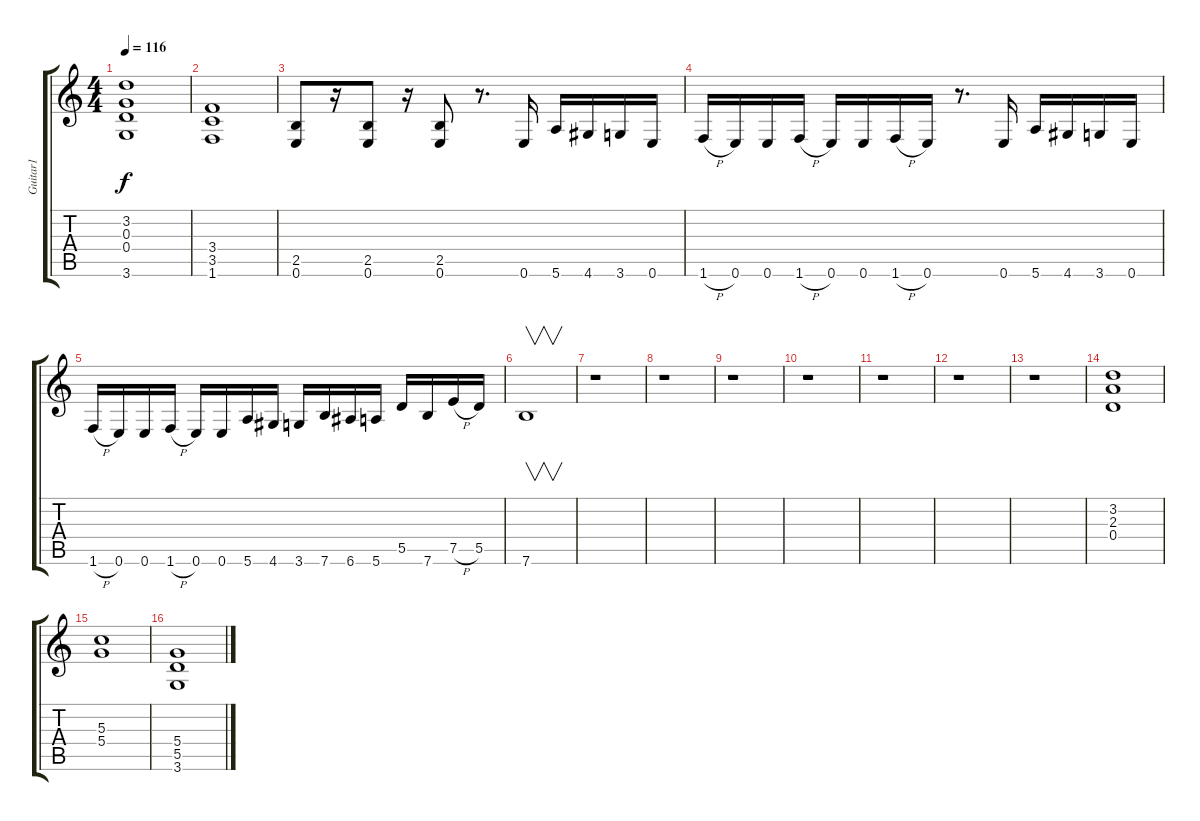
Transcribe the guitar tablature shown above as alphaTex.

\track ("Guitar1" "Guitar1") {instrument distortionguitar}
\staff {score tabs}
\tuning (E4 B3 G3 D3 A2 E2) {hide}
\ts (4 4)
\tempo 116
\clef g2
\ks c
(3.2 0.3 0.4 3.6).1{dy f} |
(3.4 3.5 1.6).1 |
(2.5 0.6).8 r.16 (2.5 0.6).8 r.16 (2.5 0.6).8 r.8{d} 0.6.16 5.6.16 4.6.16 3.6.16 0.6.16 |
1.6{h}.16 0.6.16 0.6.16 1.6{h}.16 0.6.16 0.6.16 1.6{h}.16 0.6.16 r.8{d} 0.6.16 5.6.16 4.6.16 3.6.16 0.6.16 |
1.6{h}.16 0.6.16 0.6.16 1.6{h}.16 0.6.16 0.6.16 5.6.16 4.6.16 3.6.16 7.6.16 6.6.16 5.6.16 5.5.16 7.6.16 7.5{h}.16 5.5.16 |
7.6.1{v} |
r.1 |
r.1 |
r.1 |
r.1 |
r.1 |
r.1 |
r.1 |
(3.2 2.3 0.4).1 |
(5.3 5.4).1 |
(5.4 5.5 3.6).1
